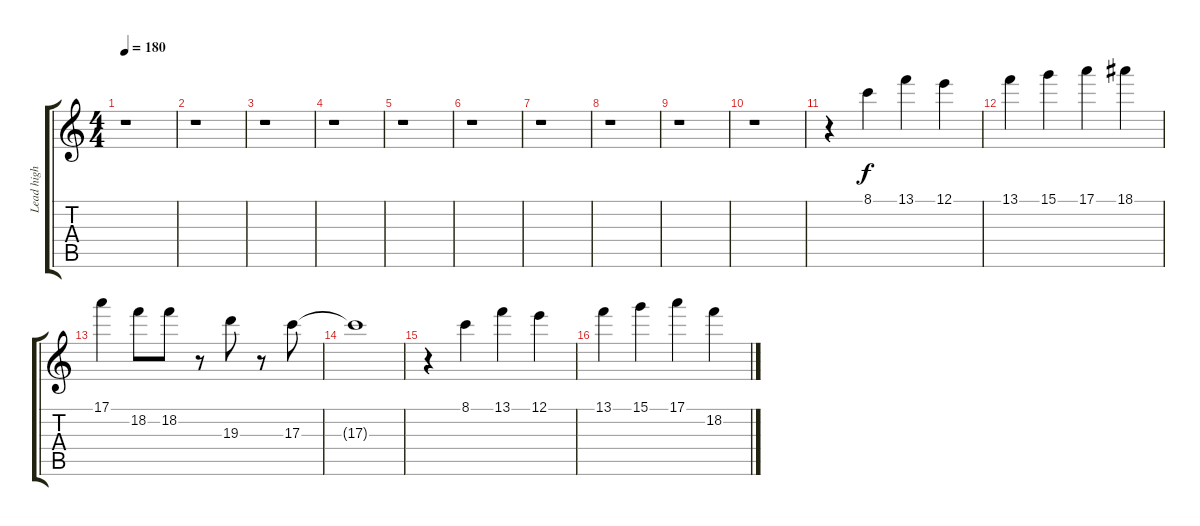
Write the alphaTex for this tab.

\track ("Lead high" "Lead high") {instrument distortionguitar}
\staff {score tabs}
\tuning (E4 B3 G3 D3 A2 E2) {hide}
\ts (4 4)
\tempo 180
\clef g2
\ks c
r.1{dy f} |
r.1 |
r.1 |
r.1 |
r.1 |
r.1 |
r.1 |
r.1 |
r.1 |
r.1 |
r.4 8.1.4 13.1.4 12.1.4 |
13.1.4 15.1.4 17.1.4 18.1.4 |
17.1.4 18.2.8 18.2.8 r.8 19.3.8 r.8 17.3.8 |
17.3{t}.1 |
r.4 8.1.4 13.1.4 12.1.4 |
13.1.4 15.1.4 17.1.4 18.2.4
